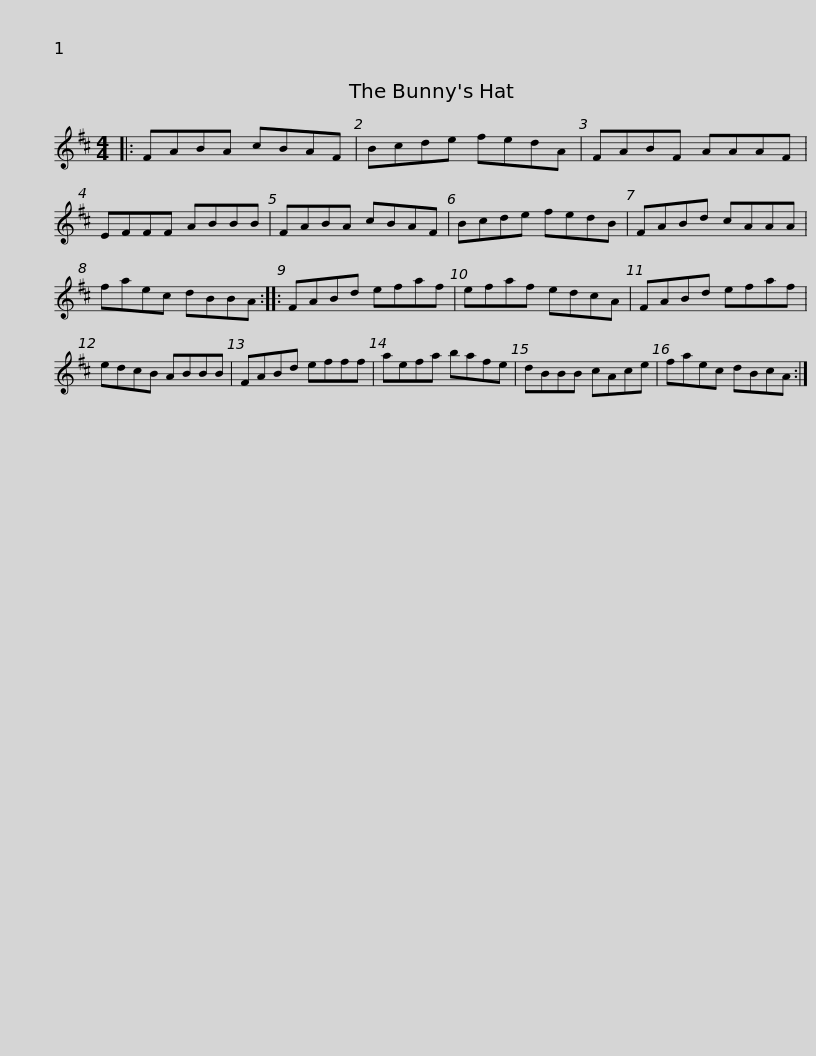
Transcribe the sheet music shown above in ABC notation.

X:1
L:1/8
M:4/4
I:linebreak $
K:D
V:1 treble
V:1
|: FABA cBAF | Bcde fedA | FABF AAAF | EFFF ABBB | FABA cBAF |$ %5
 Bcde fedB | FABd cAAA | faec dBBA :: FABd efaf | efaf edcA |$ %10
 FABd efaf | edcB ABBB | FABd efff | aefa bafe | dBBB cAce |$ %15
 faec dBcA :| %16
